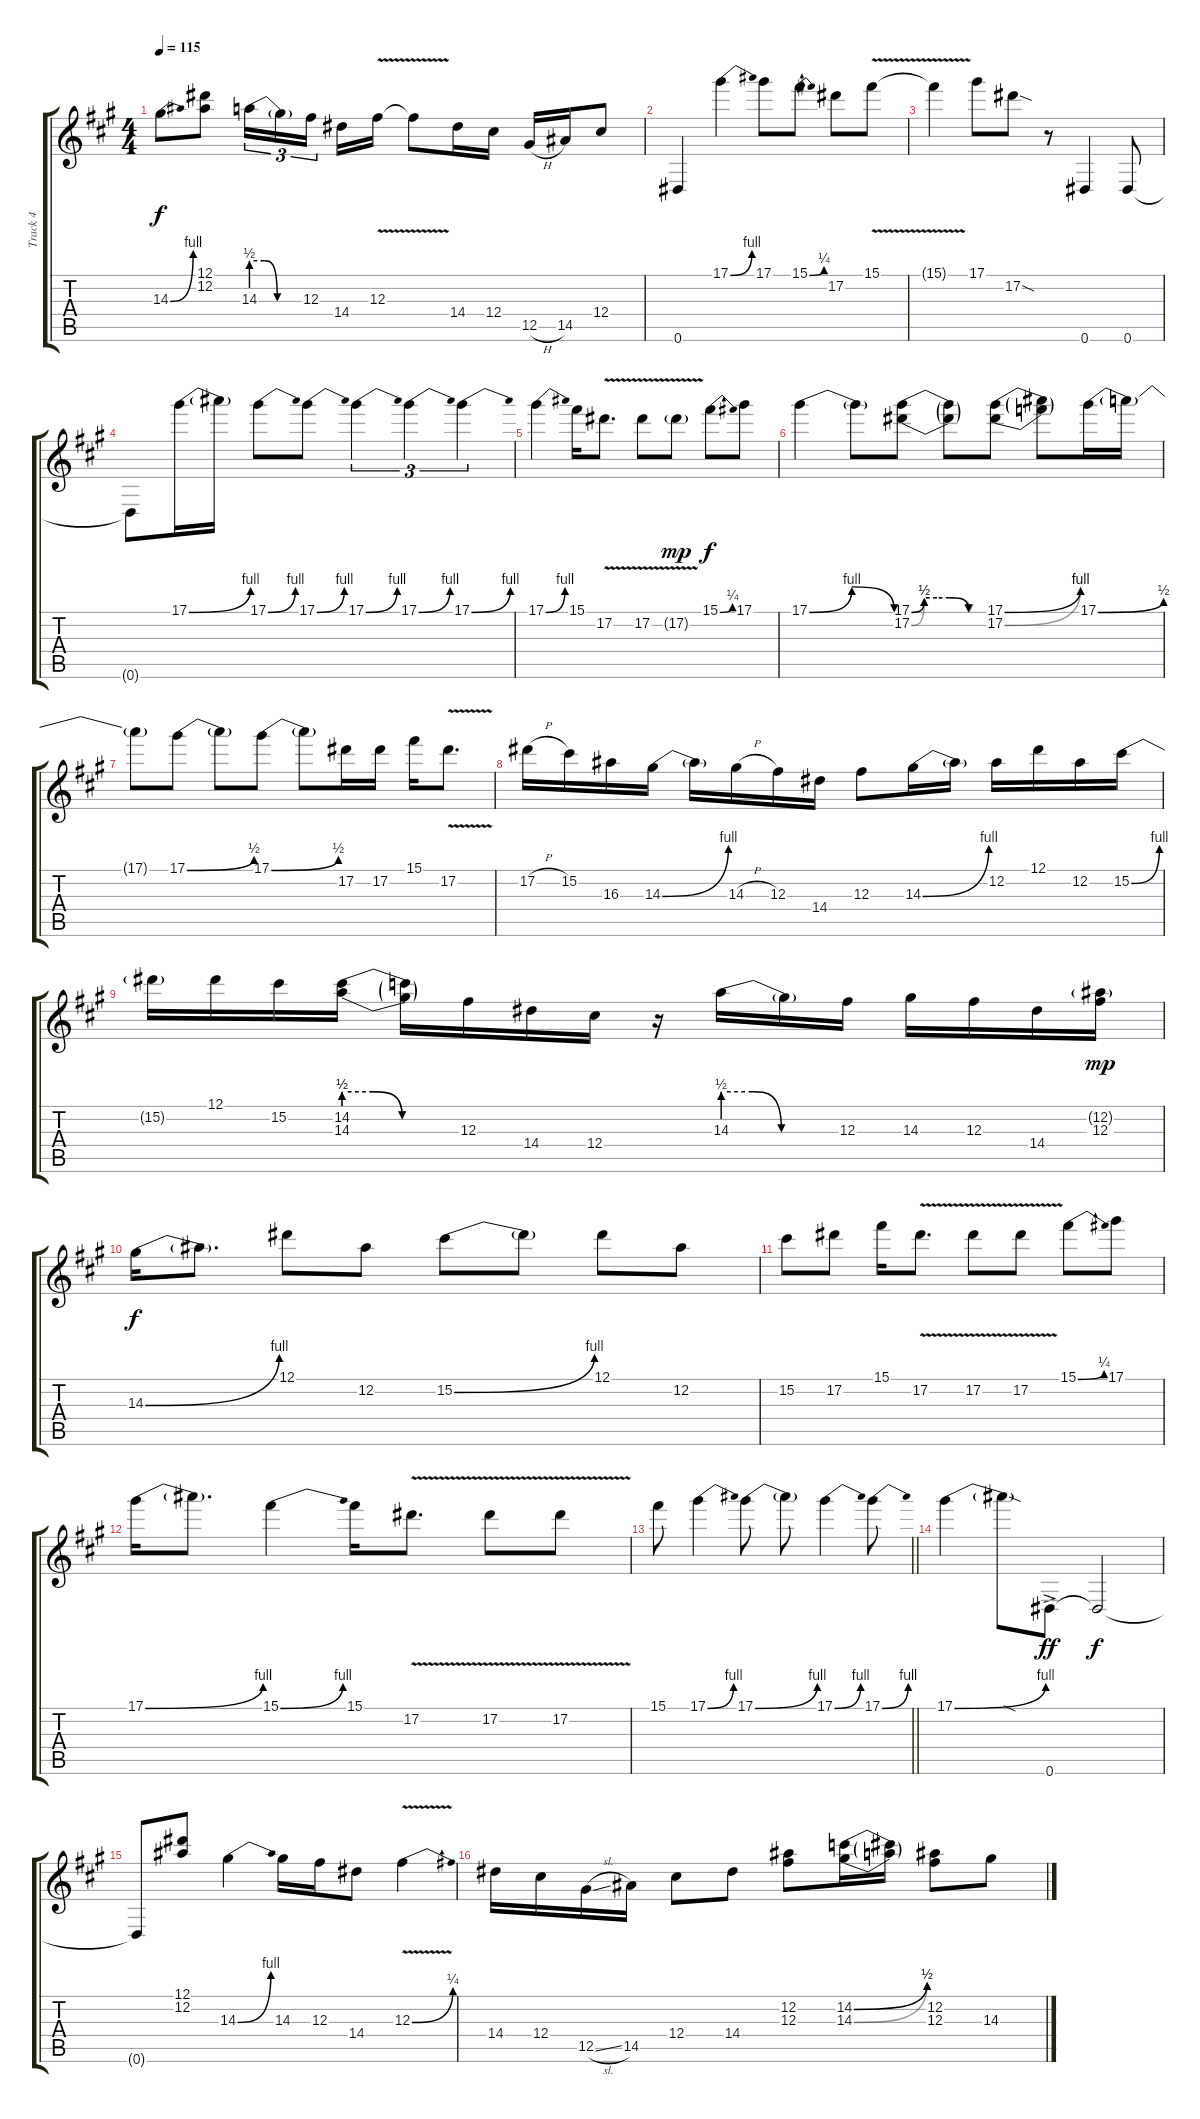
\track ("Track 4" "Track 4") {instrument electricguitarjazz}
\staff {score tabs}
\tuning (Eb4 Bb3 Gb3 Db3 Ab2 Eb2) {hide}
\ts (4 4)
\tempo 115
\clef g2
\ks a
14.3{be (bend 0 0 60 4)}.8{dy f} (12.1 12.2).8 14.3{be (custom 0 2 15 2 30 0 60 0)}.16{tu (3 2)} 14.3{t}.16{tu (3 2)} 12.3.16{tu (3 2) beam splitsecondary} 14.4.16 12.3{v}.16 12.3{t}.8 14.4.16 12.4.16 12.5{h}.16 14.5.16 12.4.8 |
0.6.4 17.1{be (bend 0 0 60 4)}.4 17.1.8 15.1{be (bend 0 0 60 1)}.8 17.2.8 15.1{v}.8 |
15.1{t}.4 17.1.8 17.2{sod}.8 r.8 0.6.4 0.6.8 |
0.6{t}.8 17.1{be (bend 0 0 60 4)}.16 17.1{t}.16 17.1{be (bend 0 0 60 4)}.8 17.1{be (bend 0 0 60 4)}.8 17.1{be (bend 0 0 60 4)}.4{tu (3 2)} 17.1{be (bend 0 0 60 4)}.4{tu (3 2)} 17.1{be (bend 0 0 60 4)}.4{tu (3 2)} |
17.1{be (bend 0 0 60 4)}.4 15.1.16 17.2{v}.8{d} 17.2{v}.8 17.2{v g}.8{dy mp} 15.1{be (bend 0 0 60 1)}.8{dy f} 17.1.8 |
17.1{be (bendrelease 0 0 10 4 20 4 60 0)}.4 17.1{t}.8 (17.1{be (custom 0 0 10 2 20 2 30 2 45 0 60 0)} 17.2{be (custom 0 0 10 2 20 2 30 2 46 0 60 0)}).8 (17.1{t} 17.2{t}).8 (17.1{be (bend 0 0 60 4)} 17.2{be (bend 0 0 60 4)}).8 (17.1{t} 17.2{t}).8 17.1{be (bend 0 0 60 2)}.16 17.1{t}.16 |
17.1{t}.8 17.1{be (bend 0 0 60 2)}.8 17.1{t}.8 17.1{be (bend 0 0 60 2)}.8 17.1{t}.8 17.2.16 17.2.16 15.1.16 17.2{v}.8{d} |
17.2{h}.16 15.2.16 16.3.16 14.3{be (bend 0 0 60 4)}.16 14.3{t}.16 14.3{h}.16 12.3.16 14.4.16 12.3.8 14.3{be (bend 0 0 60 4)}.16 14.3{t}.16 12.2.16 12.1.16 12.2.16 15.2{be (bend 0 0 60 4)}.16 |
15.2{t}.16 12.1.16 15.2.16 (14.2{be (custom 0 2 15 2 30 0 60 0)} 14.3{be (custom 0 2 15 2 30 0 60 0)}).16 (14.2{t} 14.3{t}).16 12.3.16 14.4.16 12.4.16 r.16 14.3{be (custom 0 2 15 2 30 0 60 0)}.16 14.3{t}.16 12.3.16 14.3.16 12.3.16 14.4.16 (12.2{g} 12.3).16{dy mp} |
14.3{be (bend 0 0 60 4)}.16{dy f} 14.3{t}.8{d} 12.1.8 12.2.8 15.2{be (bend 0 0 60 4)}.8 15.2{t}.8 12.1.8 12.2.8 |
15.2.8 17.2.8 15.1.16 17.2{v}.8{d} 17.2{v}.8 17.2{v}.8 15.1{be (bend 0 0 60 1)}.8 17.1.8 |
17.1{be (bend 0 0 60 4)}.16 17.1{t}.8{d} 15.1{be (bend 0 0 60 4)}.4 15.1.16 17.2{v}.8{d} 17.2{v}.8 17.2{v}.8 |
\barLineRight lightlight
15.1.8 17.1{be (bend 0 0 60 4)}.4 17.1{be (bend 0 0 60 4)}.8 17.1{t}.8 17.1{be (bend 0 0 60 4)}.4 17.1{be (bend 0 0 60 4)}.8 |
17.1{be (bend 0 0 60 4)}.4 17.1{sod t}.8 0.6{ac}.8{dy ff} 0.6{t}.2{dy f} |
0.6{t}.8 (12.1 12.2).8 14.3{be (bend 0 0 60 4)}.4 14.3.16 12.3.16 14.4.8 12.3{be (bend 0 0 60 1) v}.4 |
14.4.16 12.4.16 12.5{sl}.16 14.5.16 12.4.8 14.4.8 (12.2 12.3).8 (14.2{be (bend 0 0 60 2)} 14.3{be (bend 0 0 60 2)}).16 (14.2{t} 14.3{t}).16 (12.2 12.3).8 14.3.8
